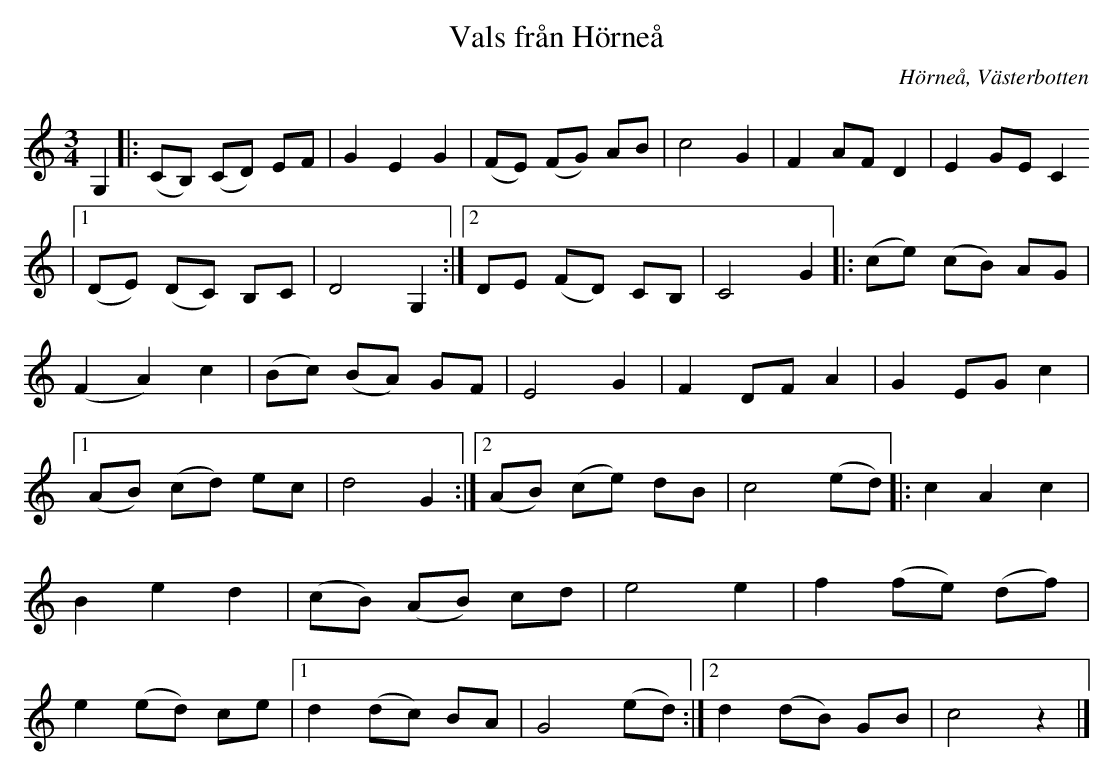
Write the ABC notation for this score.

X:1
T:Vals från Hörneå
O:Hörneå, Västerbotten
M:3/4
L:1/8
K:C
G,2|: (CB,) (CD) EF| G2 E2 G2 | (FE) (FG) AB | c4 G2 | F2 AF D2 | E2 GE C2
|1 (DE) (DC) B,C | D4 G,2:|2 DE (FD) CB,|C4 G2|: (ce) (cB) AG | (F2 A2) c2 | (Bc) (BA) GF | E4 G2 | F2 DF A2 | G2 EG c2 |1 (AB) (cd) ec | d4 G2 :|2 (AB) (ce) dB | c4 (ed) |: c2 A2 c2 | B2 e2 d2| (cB) (AB) cd | e4 e2| f2 (fe) (df)| e2 (ed) ce|1 d2 (dc) BA | G4 (ed) :|2 d2 (dB) GB | c4 z2|]
